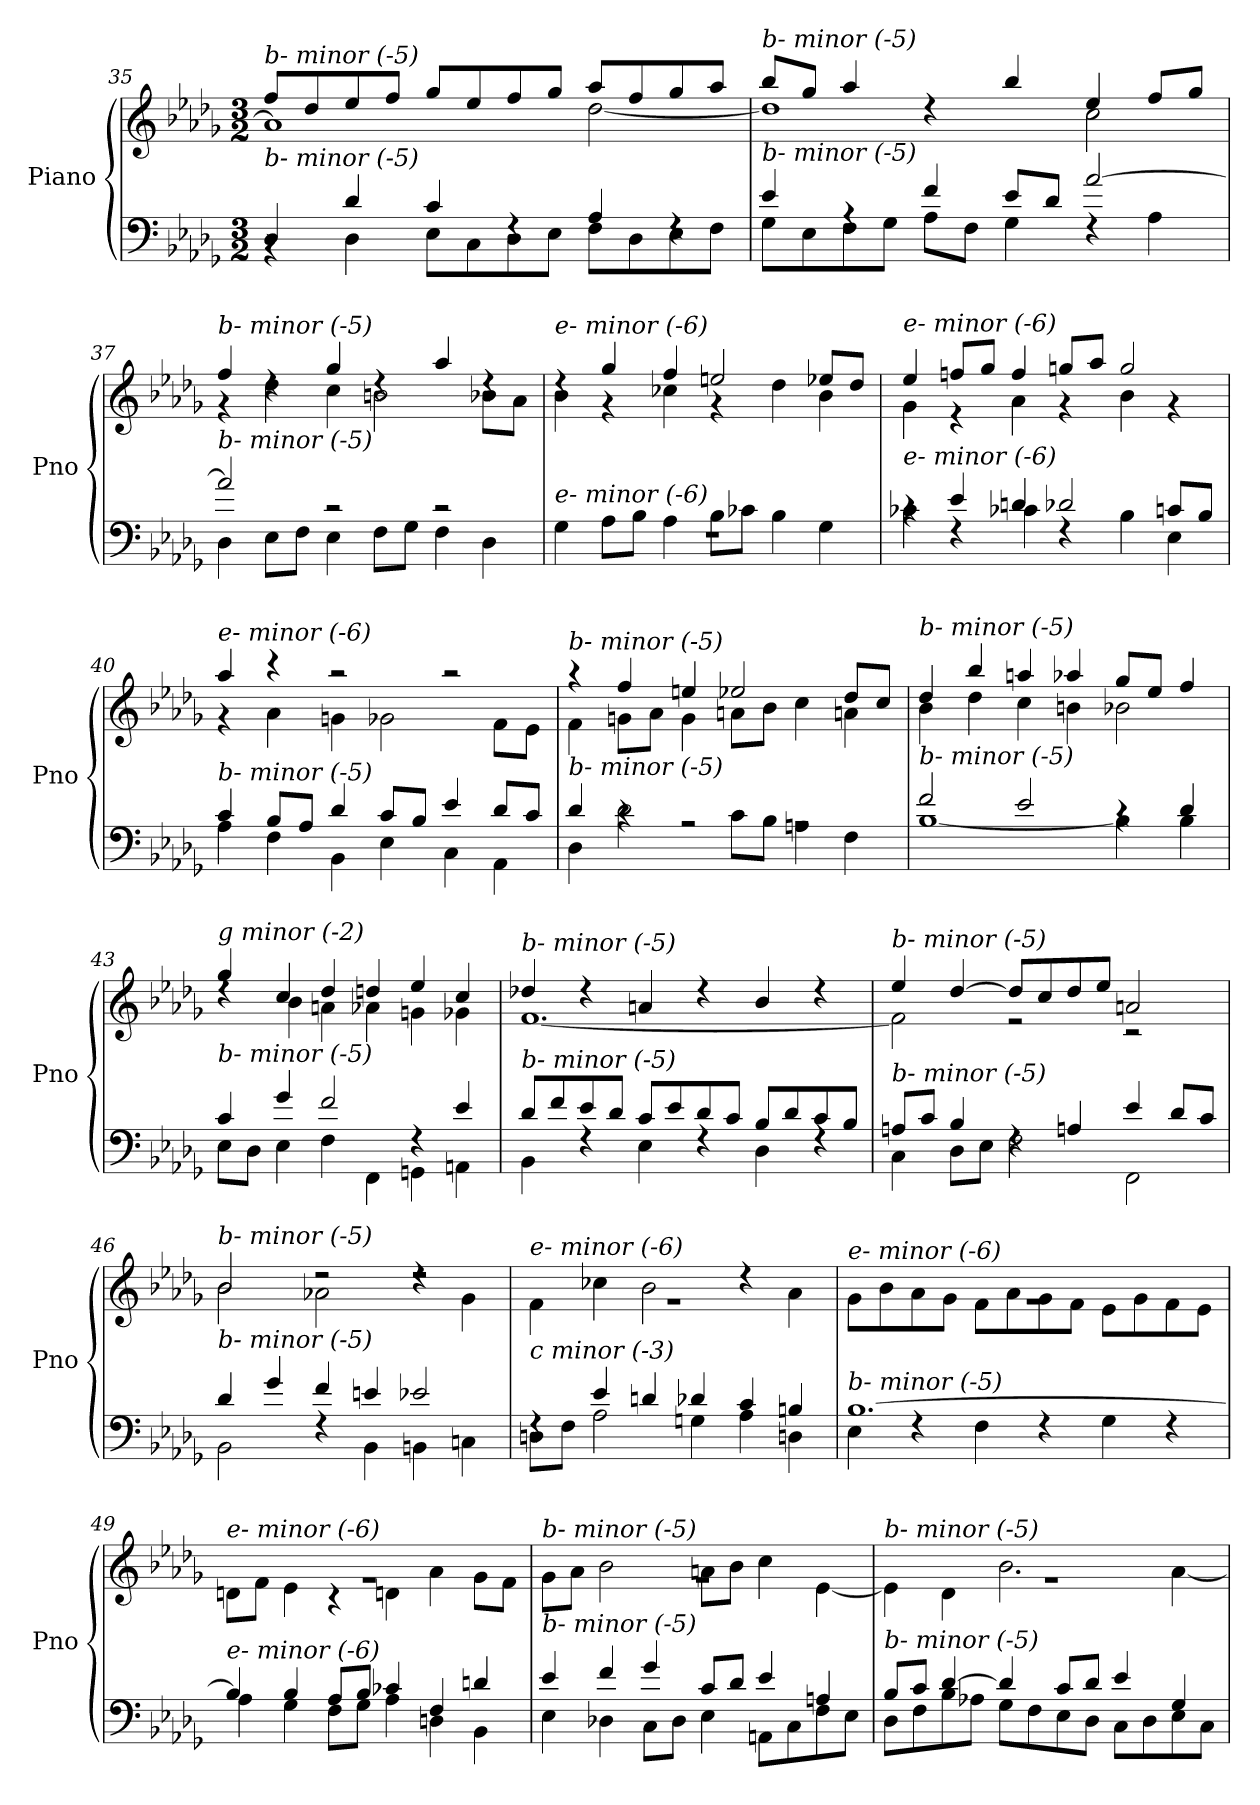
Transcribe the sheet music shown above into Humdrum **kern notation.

**kern	**kern
*part1	*part1
*staff2	*staff1
*I"Piano	*
*I'Pno	*
*clefF4	*clefG2
*k[b-e-a-d-g-]	*k[b-e-a-d-g-]
*M3/2	*M3/2
=35	=35
*^	*^
!	!	!LO:TX:i:t=b- minor (-5)	!
!LO:TX:i:t=b- minor (-5)	!	!	!
4D-/	4rBB	8ff/L	1a-]
.	.	8dd-/	.
4d-/	4D-\	8ee-/	.
.	.	8ff/J	.
4c/	8E-\L	8gg-/L	.
.	8C\	8ee-/	.
4rF	8D-\	8ff/	.
.	8E-\J	8gg-/J	.
4A-/	8F\L	8aa-/L	[2dd-\
.	8D-\	8ff/	.
4rF	8E-\	8gg-/	.
.	8F\J	8aa-/J	.
!!LO:LB:g=z	!!
=36	=36	=36	=36
!	!	!LO:TX:i:t=b- minor (-5)	!
!LO:TX:i:t=b- minor (-5)	!	!	!
4e-/	8G-\L	8bb-/L	1dd-]
.	8E-\	8gg-/J	.
4rA	8F\	4aa-/	.
.	8G-\J	.	.
4f/	8A-\L	4rdd	.
.	8F\J	.	.
8e-/L	4G-\	4bb-/	.
8d-/J	.	.	.
[2a-/	4rF	4ee-/	2cc\
.	4A-\	8ff/L	.
.	.	8gg-/J	.
=37	=37	=37	=37
!	!	!LO:TX:i:t=b- minor (-5)	!
!LO:TX:i:t=b- minor (-5)	!	!	!
2a-/]	4D-\	4ff/	4r
.	8E-\L	4rdd	4dd-\
.	8F\J	.	.
2r	4E-\	4gg-/	4cc\
.	8F\L	4rdd	2bni\
.	8G-\J	.	.
2r	4F\	4aa-/	.
.	4D-\	4rdd	8b-\L
.	.	.	8a-\J
=38	=38	=38	=38
!	!	!LO:TX:i:t=e- minor (-6)	!
!LO:TX:i:t=e- minor (-6)	!	!	!
1.rF	4G-\	4rdd	4b-\
.	8A-\L	4gg-/	4r
.	8B-\J	.	.
.	4A-\	4ff/	4cc-X\
.	8B-\L	2eeni/	4r
.	8c-X\J	.	.
.	4B-\	.	4dd-\
.	4G-\	8ee-/L	4b-\
.	.	8dd-/J	.
=39	=39	=39	=39
!	!	!LO:TX:i:t=e- minor (-6)	!
!LO:TX:i:t=e- minor (-6)	!	!	!
4rc	4c-X\	4ee-/	4g-\
4e-/	4rF	8ffn/L	4r
.	.	8gg-/J	.
4dn/	4c-X\	4ff/	4a-\
2d-X/	4rF	8ggn/L	4r
.	.	8aa-/J	.
.	4B-\	2gg/	4b-\
8cn/L	4E-\	.	4r
8B-/J	.	.	.
!!LO:LB:g=z	!!
=40	=40	=40	=40
!	!	!LO:TX:i:t=e- minor (-6)	!
!LO:TX:i:t=b- minor (-5)	!	!	!
4c/	4A-\	4aa-/	4r
8B-/L	4F\	4r	4a-\
8A-/J	.	.	.
4d-/	4BB-\	2r	4gn\
8c/L	4E-\	.	2g-X\
8B-/J	.	.	.
4e-/	4C\	2r	.
8d-/L	4AA-\	.	8f\L
8c/J	.	.	8e-\J
=41	=41	=41	=41
!	!	!LO:TX:i:t=b- minor (-5)	!
!LO:TX:i:t=b- minor (-5)	!	!	!
4d-/	4D-\	4r	4f\
4rc	2d-\	4ff/	8gn\L
.	.	.	8a-\J
2rA	.	4een/	4g\
.	8c\L	2ee-X/	8an\L
.	8B-\J	.	8b-\J
2rA	4An\	.	4cc\
.	4F\	8dd-/L	4an\
.	.	8cc/J	.
=42	=42	=42	=42
!	!	!LO:TX:i:t=b- minor (-5)	!
!LO:TX:i:t=b- minor (-5)	!	!	!
2f/	[1B-	4dd-/	4b-\
.	.	4bb-/	4dd-\
2e-/	.	4aan/	4cc\
.	.	4aa-X/	4bni\
4rc	4B-\]	8gg-/L	2b-\
.	.	8ee-/J	.
4d-/	4B-\	4ff/	.
=43	=43	=43	=43
!	!	!LO:TX:i:t=g minor (-2)	!
!LO:TX:i:t=b- minor (-5)	!	!	!
4c/	8E-\L	4gg-/	4rdd
.	8D-\J	.	.
4g-/	4E-\	4cc/	4b-\
2f/	4F\	4dd-/	4an\
.	4FF\	4ddn/	4a-X\
4rF	4GGn\	4ee-/	4gn\
4e-/	4AAn\	4cc/	4g-X\
!!LO:PB:g=z	!!
=44	=44	=44	=44
!	!	!LO:TX:i:t=b- minor (-5)	!
!LO:TX:i:t=b- minor (-5)	!	!	!
8d-/L	4BB-\	4dd-X/	[1.f
8f/	.	.	.
8e-/	4rF	4r	.
8d-/J	.	.	.
8c/L	4E-\	4an/	.
8e-/	.	.	.
8d-/	4rF	4r	.
8c/J	.	.	.
8B-/L	4D-\	4b-/	.
8d-/	.	.	.
8c/	4rF	4r	.
8B-/J	.	.	.
=45	=45	=45	=45
!	!	!LO:TX:i:t=b- minor (-5)	!
!LO:TX:i:t=b- minor (-5)	!	!	!
8An/L	4C\	4ee-/	2f\]
8c/J	.	.	.
4B-/	8D-\L	[4dd-/	.
.	8E-\J	.	.
4rF	2F\	8dd-/L]	2r
.	.	8cc/	.
4An/	.	8dd-/	.
.	.	8ee-/J	.
4e-/	2FF\	2an/	2r
8d-/L	.	.	.
8c/J	.	.	.
=46	=46	=46	=46
!	!	!LO:TX:i:t=b- minor (-5)	!
!LO:TX:i:t=b- minor (-5)	!	!	!
4d-/	2BB-\	2b-/	2b-\
4g-/	.	.	.
4f/	4rF	2r	2a-X\
4eni/	4BB-\	.	.
2e-/	4BBni\	2r	4rdd
.	4Cn\	.	4g-\
=47	=47	=47	=47
!	!	!LO:TX:i:t=e- minor (-6)	!
!LO:TX:i:t=c minor (-3)	!	!	!
4rF	8Dn\L	1.rg	4f\
.	8F\J	.	.
4e-/	2A-\	.	4cc-X\
4dn/	.	.	2b-\
4d-X/	4Gn\	.	.
4c/	4A-\	.	4rdd
4Bni/	4Dn\	.	4a-\
!!LO:LB:g=z	!!
=48	=48	=48	=48
!	!	!LO:TX:i:t=e- minor (-6)	!
!LO:TX:i:t=b- minor (-5)	!	!	!
[1.B-	4E-\	1.rg	8g-\L
.	.	.	8b-\
.	4rF	.	8a-\
.	.	.	8g-\J
.	4F\	.	8f\L
.	.	.	8a-\
.	4rF	.	8g-\
.	.	.	8f\J
.	4G-\	.	8e-\L
.	.	.	8g-\
.	4rF	.	8f\
.	.	.	8e-\J
=49	=49	=49	=49
!	!	!LO:TX:i:t=e- minor (-6)	!
!LO:TX:i:t=e- minor (-6)	!	!	!
4B-/]	4A-\	1.rg	8dn\L
.	.	.	8f\J
4B-/	4G-\	.	4e-\
8A-/L	8F\L	.	4r
8B-/J	8G-\J	.	.
4c-X/	4A-\	.	4dn\
4F/	4Dn\	.	4a-\
4dn/	4BB-\	.	8g-\L
.	.	.	8f\J
=50	=50	=50	=50
!	!	!LO:TX:i:t=b- minor (-5)	!
!LO:TX:i:t=b- minor (-5)	!	!	!
4e-/	4E-\	1.rg	8g-\L
.	.	.	8a-\J
4f/	4D-X\	.	2b-\
4g-/	8C\L	.	.
.	8D-\J	.	.
8c/L	4E-\	.	8an\L
8d-/J	.	.	8b-\J
4e-/	8AAn\L	.	4cc\
.	8C\	.	.
4An/	8F\	.	[4e-\
.	8E-\J	.	.
=51	=51	=51	=51
!	!	!LO:TX:i:t=b- minor (-5)	!
!LO:TX:i:t=b- minor (-5)	!	!	!
8B-/L	8D-\L	1.rg	4e-\]
8c/J	8F\	.	.
[4d-/	8B-\	.	4d-\
.	8A-X\J	.	.
4d-/]	8G-\L	.	2.b-\
.	8F\	.	.
8c/L	8E-\	.	.
8d-/J	8D-\J	.	.
4e-/	8C\L	.	.
.	8D-\	.	.
4G-/	8E-\	.	[4a-\
.	8C\J	.	.
*v	*v	*	*
*	*v	*v
=	=
*-	*-
